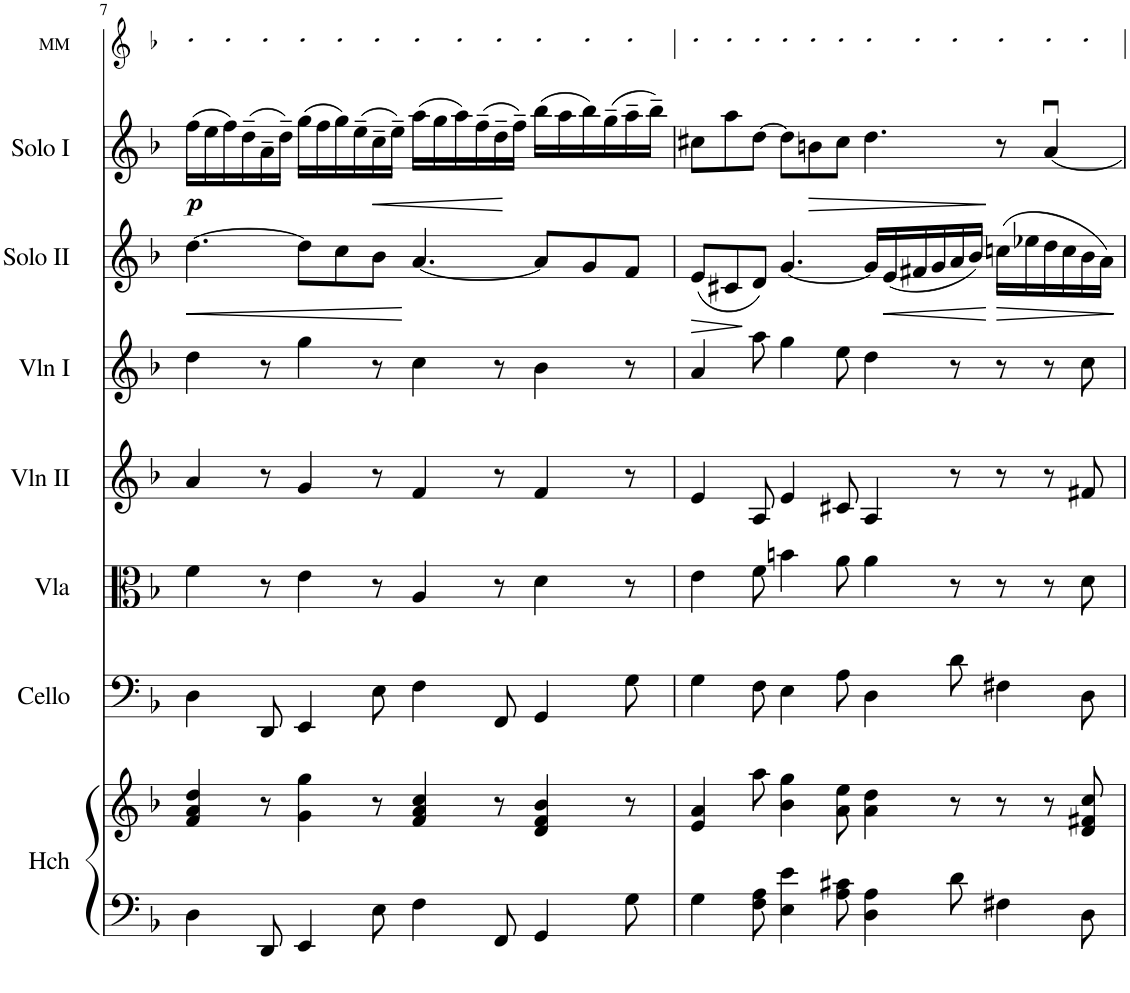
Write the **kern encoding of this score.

**kern	**kern	**kern	**kern	**kern	**kern	**kern	**dynam	**kern	**dynam	**kern
*part8	*part8	*part7	*part6	*part5	*part4	*part3	*part3	*part2	*part2	*part1
*staff9	*staff8	*staff7	*staff6	*staff5	*staff4	*staff3	*staff3	*staff2	*staff2	*staff1
*I"Harpsichord	*	*I"Cello	*I"Viola	*I"Violin II	*I"Violin I	*I"Solo II	*	*I"Solo I	*	*I"MM
*I'Hch	*	*I'Cello	*I'Vla	*I'Vln II	*I'Vln I	*I'Solo II	*	*I'Solo I	*	*I'MM
!!LO:PB:g=z
*clefF4	*clefG2	*clefF4	*clefC3	*clefG2	*clefG2	*clefG2	*	*clefG2	*	*clefG2
*k[b-]	*k[b-]	*k[b-]	*k[b-]	*k[b-]	*k[b-]	*k[b-]	*	*k[b-]	*	*k[b-]
*M12/8	*M12/8	*M12/8	*M12/8	*M12/8	*M12/8	*M12/8	*	*M12/8	*	*M12/8
=7	=7	=7	=7	=7	=7	=7	=7	=7	=7	=7
!	!	!	!	!	!	!	!LO:HP:b	!	!LO:DY:b	!
4D\	4f/ 4a/ 4dd/	4D\	4f\	4a/	4dd\	[4.dd\	<	(16ff\LL	p	8cc!L
.	.	.	.	.	.	.	.	16ee\	.	.
.	.	.	.	.	.	.	.	16ff\)	.	8cc!
.	.	.	.	.	.	.	.	(16dd~\	.	.
8DD/	8r	8DD/	8r	8r	8r	.	.	16a~\	.	8cc!J
.	.	.	.	.	.	.	.	16dd~\JJ)	.	.
4EE/	4g\ 4gg\	4EE/	4e\	4g/	4gg\	8dd\L]	.	(16gg\LL	.	8cc!L
.	.	.	.	.	.	.	.	16ff\	.	.
.	.	.	.	.	.	8cc\	.	16gg\)	.	8cc!
.	.	.	.	.	.	.	.	(16ee~\	.	.
!	!	!	!	!	!	!	!	!	!LO:HP:b	!
8E\	8r	8E\	8r	8r	8r	8b-\J	.	16cc~\	<	8cc!J
.	.	.	.	.	.	.	.	16ee~\JJ)	.	.
4F\	4f/ 4a/ 4cc/	4F\	4A/	4f/	4cc\	[4.a/	[	(16aa\LL	.	8cc!L
.	.	.	.	.	.	.	.	16gg\	.	.
.	.	.	.	.	.	.	.	16aa\)	.	8cc!
.	.	.	.	.	.	.	.	(16ff~\	.	.
8FF/	8r	8FF/	8r	8r	8r	.	.	16dd~\	.	8cc!J
.	.	.	.	.	.	.	.	16ff~\JJ)	[	.
4GG/	4d/ 4f/ 4b-/	4GG/	4d\	4f/	4b-\	8a/L]	.	(16bb-\LL	.	8cc!L
.	.	.	.	.	.	.	.	16aa\	.	.
.	.	.	.	.	.	8g/	.	16bb-\)	.	8cc!
.	.	.	.	.	.	.	.	(16gg~\	.	.
8G\	8r	8G\	8r	8r	8r	8f/J	.	16aa~\	.	8cc!J
.	.	.	.	.	.	.	.	16bb-~\JJ)	.	.
=8	=8	=8	=8	=8	=8	=8	=8	=8	=8	=8
!	!	!	!	!	!	!	!LO:HP:b	!	!	!
4G\	4e/ 4a/	4G\	4e\	4e/	4a/	(8e/L	>	8cc#X\L	.	8cc!L
.	.	.	.	.	.	8c#X/	.	8aa\	.	8cc!
8F\ 8A\	8aa\	8F\	8f\	8A/	8aa\	8d/J)	]	[8dd\J	.	8cc!J
4E\ 4e\	4b-\ 4gg\	4E\	4bn\	4e/	4gg\	[4.g/	.	8dd\L]	.	8cc!L
!	!	!	!	!	!	!	!	!	!LO:HP:b	!
.	.	.	.	.	.	.	.	8bn\	>	8cc!
8A\ 8c#X\	8a\ 8ee\	8A\	8a\	8c#X/	8ee\	.	.	8cc#\J	.	8cc!J
4D\ 4A\	4a\ 4dd\	4D\	4a\	4A/	4dd\	16g/LL]	.	4.dd\	.	8cc!L
!	!	!	!	!	!	!	!LO:HP:b	!	!	!
.	.	.	.	.	.	(16e/	<	.	.	.
.	.	.	.	.	.	16f#X/	.	.	.	8cc!
.	.	.	.	.	.	16g/	.	.	.	.
8d\	8r	8d\	8r	8r	8r	16a/	.	.	.	8cc!J
.	.	.	.	.	.	16b-/JJ)	.	.	.	.
!	!	!	!	!	!	!	!LO:HP:n=1:b	!	!	!
4F#X\	8r	4F#X\	8r	8r	8r	(16ccn\LL	[ >	8r	]	8cc!L
.	.	.	.	.	.	16ee-X\	.	.	.	.
.	8r	.	8r	8r	8r	16dd\	.	[4au/	.	8cc!
.	.	.	.	.	.	16cc\	.	.	.	.
8D\	8d/ 8f#X/ 8cc/	8D\	8d\	8f#X/	8cc\	16b-\	.	.	.	8cc!J
.	.	.	.	.	.	16a\JJ)	.	.	.	.
.	.	.	.	.	.	.	]	.	.	.
=	=	=	=	=	=	=	=	=	=	=
*-	*-	*-	*-	*-	*-	*-	*-	*-	*-	*-
